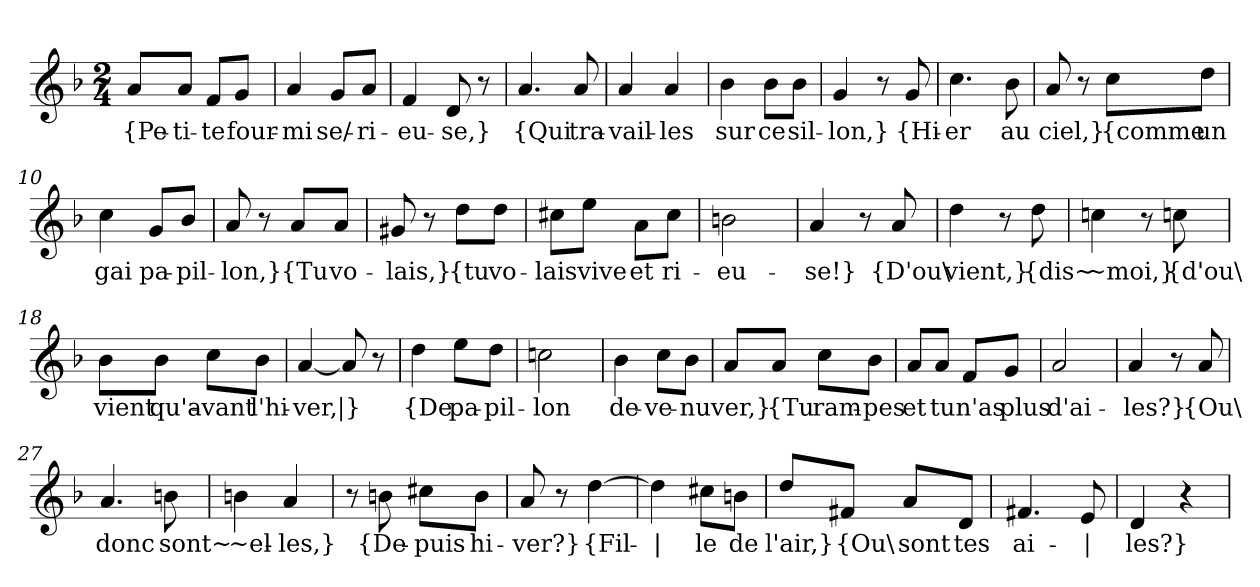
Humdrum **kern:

**kern	**text
*part1	*part1
*staff1	*staff1
*clefG2	*
*k[b-]	*
*M2/4	*
=1	=1
!	!LO:LY:b
8a/L	{Pe-
!	!LO:LY:b
8a/J	-ti-
!	!LO:LY:b
8f/L	-te
!	!LO:LY:b
8g/J	four-
=2	=2
!	!LO:LY:b
4a/	-mi
!	!LO:LY:b
8g/L	se/-
!	!LO:LY:b
8a/J	-ri-
=3	=3
!	!LO:LY:b
4f/	-eu-
!	!LO:LY:b
8d/	-se,}
8r	.
=4	=4
!	!LO:LY:b
4.a/	{Qui
!	!LO:LY:b
8a/	tra-
=5	=5
!	!LO:LY:b
4a/	-vail-
!	!LO:LY:b
4a/	-les
=6	=6
!	!LO:LY:b
4b-\	sur
!	!LO:LY:b
8b-\L	ce
!	!LO:LY:b
8b-\J	sil-
=7	=7
!	!LO:LY:b
4g/	-lon,}
8r	.
!	!LO:LY:b
8g/	{Hi-
=8	=8
!	!LO:LY:b
4.cc\	-er
!	!LO:LY:b
8b-\	au
!!LO:LB:g=z
=9	=9
!	!LO:LY:b
8a/	ciel,}
8r	.
!	!LO:LY:b
8cc\L	{comme
!	!LO:LY:b
8dd\J	un
=10	=10
!	!LO:LY:b
4cc\	gai
!	!LO:LY:b
8g/L	pa-
!	!LO:LY:b
8b-/J	-pil-
=11	=11
!	!LO:LY:b
8a/	-lon,}
8r	.
!	!LO:LY:b
8a/L	{Tu
!	!LO:LY:b
8a/J	vo-
=12	=12
!	!LO:LY:b
8g#X/	-lais,}
8r	.
!	!LO:LY:b
8dd\L	{tu
!	!LO:LY:b
8dd\J	vo-
=13	=13
!	!LO:LY:b
8cc#X\L	-lais
!	!LO:LY:b
8ee\J	vive
!	!LO:LY:b
8a\L	et
!	!LO:LY:b
8cc#\J	ri-
=14	=14
!	!LO:LY:b
2bn\	-eu-
=15	=15
!	!LO:LY:b
4a/	-se!}
8r	.
!	!LO:LY:b
8a/	{D'ou\
!!LO:LB:g=z
=16	=16
!	!LO:LY:b
4dd\	vient,}
8r	.
!	!LO:LY:b
8dd\	{dis~
=17	=17
!	!LO:LY:b
4ccn\	~moi,}
8r	.
!	!LO:LY:b
8ccn\	{d'ou\
=18	=18
!	!LO:LY:b
8b-\L	vient
!	!LO:LY:b
8b-\J	qu'a-
!	!LO:LY:b
8cc\L	-vant
!	!LO:LY:b
8b-\J	l'hi-
=19	=19
!	!LO:LY:b
[4a/	-ver,
!	!LO:LY:b
8a/]	|}
8r	.
=20	=20
!	!LO:LY:b
4dd\	{De
!	!LO:LY:b
8ee\L	pa-
!	!LO:LY:b
8dd\J	-pil-
=21	=21
!	!LO:LY:b
2ccn\	-lon
=22	=22
!	!LO:LY:b
4b-\	de-
!	!LO:LY:b
8cc\L	-ve-
!	!LO:LY:b
8b-\J	-nu
!!LO:LB:g=z
=23	=23
!	!LO:LY:b
8a/L	ver,}
!	!LO:LY:b
8a/J	{Tu
!	!LO:LY:b
8cc\L	ram-
!	!LO:LY:b
8b-\J	-pes
=24	=24
!	!LO:LY:b
8a/L	et
!	!LO:LY:b
8a/J	tu
!	!LO:LY:b
8f/L	n'as
!	!LO:LY:b
8g/J	plus
=25	=25
!	!LO:LY:b
2a/	d'ai-
=26	=26
!	!LO:LY:b
4a/	-les?}
8r	.
!	!LO:LY:b
8a/	{Ou\
=27	=27
!	!LO:LY:b
4.a/	donc
!	!LO:LY:b
8bn\	sont~
=28	=28
!	!LO:LY:b
4bn\	~el-
!	!LO:LY:b
4a/	-les,}
=29	=29
8r	.
!	!LO:LY:b
8bn\	{De-
!	!LO:LY:b
8cc#X\L	-puis
!	!LO:LY:b
8b\J	hi-
=30	=30
!	!LO:LY:b
8a/	-ver?}
8r	.
!	!LO:LY:b
[4dd\	{Fil-
!!LO:LB:g=z
=31	=31
!	!LO:LY:b
4dd\]	|
!	!LO:LY:b
8cc#X\L	-le
!	!LO:LY:b
8bn\J	de
=32	=32
!	!LO:LY:b
8dd/L	l'air,}
!	!LO:LY:b
8f#X/J	{Ou\
!	!LO:LY:b
8a/L	sont
!	!LO:LY:b
8d/J	tes
=33	=33
!	!LO:LY:b
4.f#X/	ai-
!	!LO:LY:b
8e/	|
=34	=34
!	!LO:LY:b
4d/	-les?}
4r	.
=	=
*-	*-
